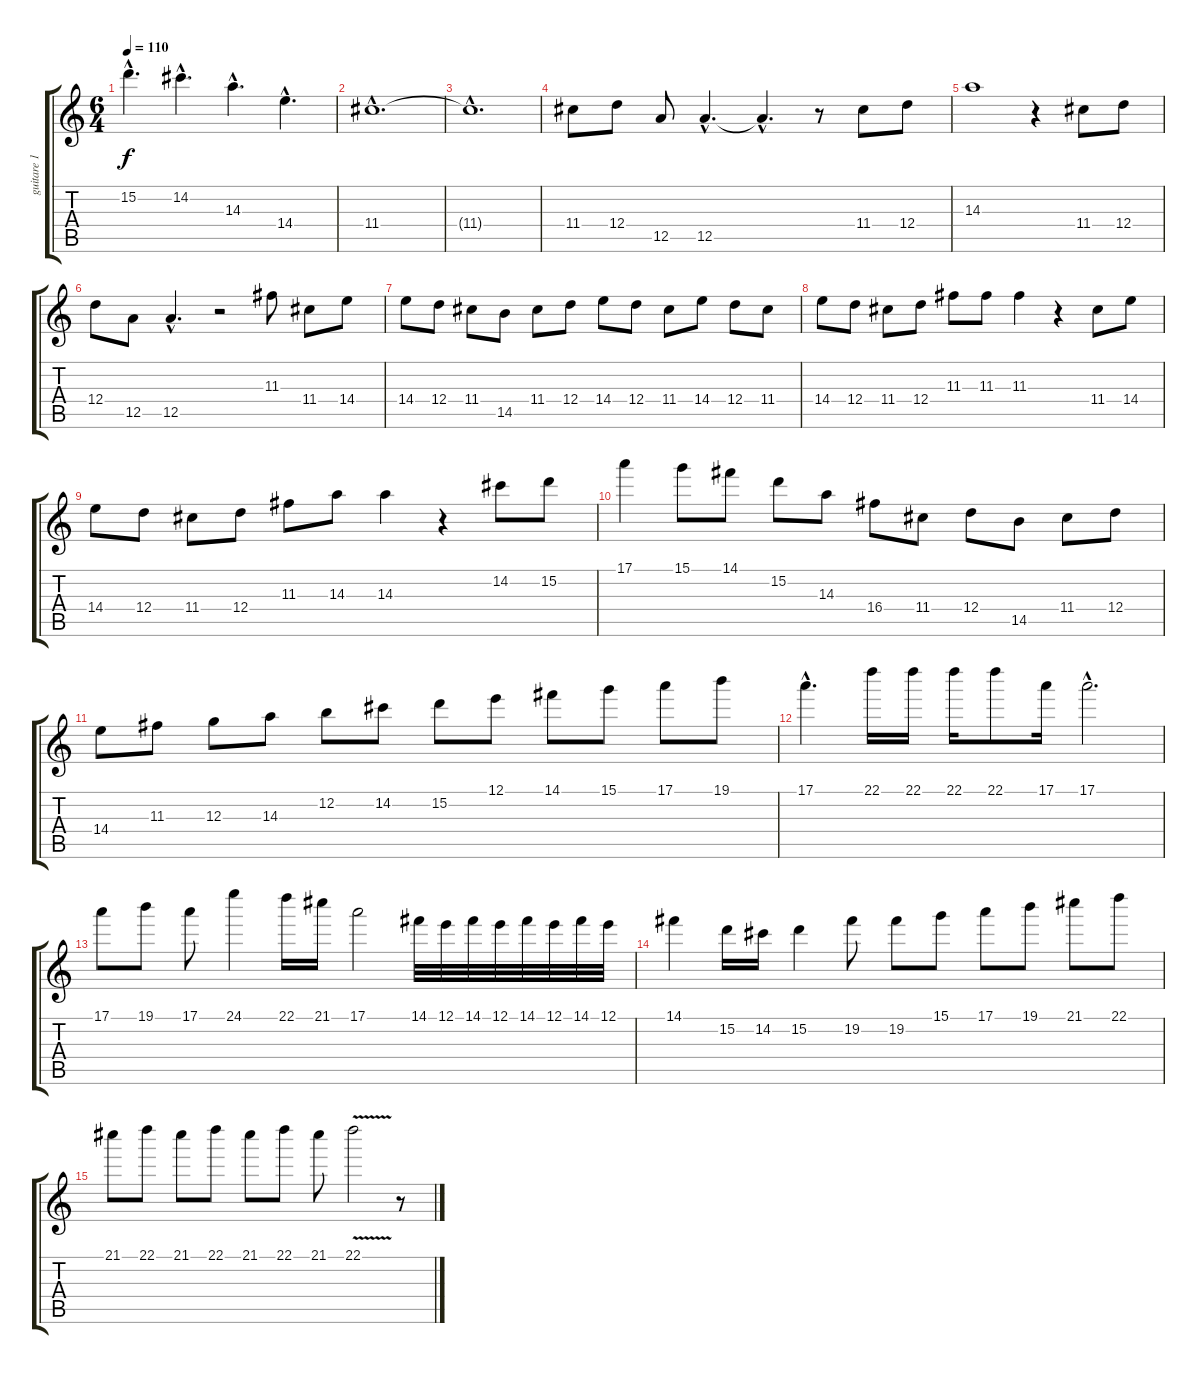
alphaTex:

\track ("guitare 1" "guitare 1") {instrument distortionguitar}
\staff {score tabs}
\tuning (E4 B3 G3 D3 A2 E2) {hide}
\ts (6 4)
\tempo 110
\clef g2
\ks c
15.2{hac t}.4{d dy f} 14.2{hac}.4{d} 14.3{hac}.4{d} 14.4{hac}.4{d} |
11.4{hac}.1{d} |
11.4{hac t}.1{d} |
11.4.8 12.4.8 12.5.8 12.5{hac}.4{d} 12.5{hac t}.4{d} r.8 11.4.8 12.4.8 |
14.3.1 r.4 11.4.8 12.4.8 |
12.4.8 12.5.8 12.5{hac}.4{d} r.2 11.3.8 11.4.8 14.4.8 |
14.4.8 12.4.8 11.4.8 14.5.8 11.4.8 12.4.8 14.4.8 12.4.8 11.4.8 14.4.8 12.4.8 11.4.8 |
14.4.8 12.4.8 11.4.8 12.4.8 11.3.8 11.3.8 11.3.4 r.4 11.4.8 14.4.8 |
14.4.8 12.4.8 11.4.8 12.4.8 11.3.8 14.3.8 14.3.4 r.4 14.2.8 15.2.8 |
17.1.4 15.1.8 14.1.8 15.2.8 14.3.8 16.4.8 11.4.8 12.4.8 14.5.8 11.4.8 12.4.8 |
14.4.8 11.3.8 12.3.8 14.3.8 12.2.8 14.2.8 15.2.8 12.1.8 14.1.8 15.1.8 17.1.8 19.1.8 |
17.1{hac}.4{d} 22.1.16 22.1.16 22.1.16 22.1.8 17.1.16 17.1{hac}.2{d} |
17.1.8 19.1.8 17.1.8 24.1.4 22.1.16 21.1.16 17.1.2 14.1.32 12.1.32 14.1.32 12.1.32 14.1.32 12.1.32 14.1.32 12.1.32 |
14.1.4 15.2.16 14.2.16 15.2.4 19.2.8 19.2.8 15.1.8 17.1.8 19.1.8 21.1.8 22.1.8 |
21.1.8 22.1.8 21.1.8 22.1.8 21.1.8 22.1.8 21.1.8 22.1{v}.2 r.8
